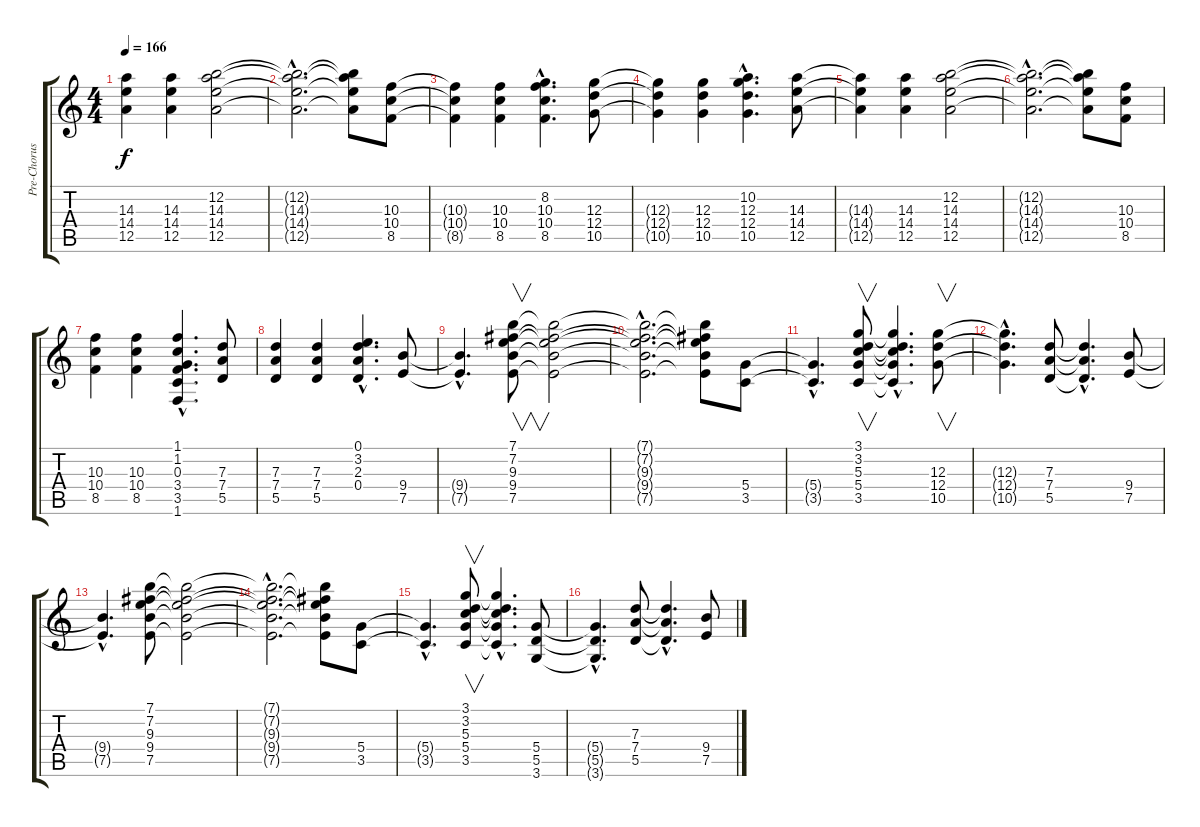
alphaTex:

\track ("Pre-Chorus & Rhythms (ac)" "Pre-Chorus") {instrument acousticguitarnylon}
\staff {score tabs}
\tuning (E4 B3 G3 D3 A2 E2) {hide}
\ts (4 4)
\tempo 166
\clef g2
\ks c
(14.3{t} 14.4{t} 12.5{t}).4{dy f} (14.3 14.4 12.5).4 (12.2 14.3 14.4 12.5).2 |
(12.2{hac t} 14.3{hac t} 14.4{hac t} 12.5{hac t}).2{d} (12.2{t} 14.3{t} 14.4{t} 12.5{t}).8 (10.3 10.4 8.5).8 |
(10.3{t} 10.4{t} 8.5{t}).4 (10.3 10.4 8.5).4 (8.2{hac} 10.3{hac} 10.4{hac} 8.5{hac}).4{d} (12.3 12.4 10.5).8 |
(12.3{t} 12.4{t} 10.5{t}).4 (12.3 12.4 10.5).4 (10.2{hac} 12.3{hac} 12.4{hac} 10.5{hac}).4{d} (14.3 14.4 12.5).8 |
(14.3{t} 14.4{t} 12.5{t}).4 (14.3 14.4 12.5).4 (12.2 14.3 14.4 12.5).2 |
(12.2{hac t} 14.3{hac t} 14.4{hac t} 12.5{hac t}).2{d} (12.2{t} 14.3{t} 14.4{t} 12.5{t}).8 (10.3 10.4 8.5).8 |
(10.3 10.4 8.5).4 (10.3 10.4 8.5).4 (1.1{hac} 1.2{hac} 0.3{hac} 3.4{hac} 3.5{hac} 1.6{hac}).4{d} (7.3 7.4 5.5).8 |
(7.3 7.4 5.5).4 (7.3 7.4 5.5).4 (0.1{hac} 3.2{hac} 2.3{hac} 0.4{hac}).4{d} (9.4 7.5).8 |
(9.4{hac t} 7.5{hac t}).4{d} (7.1 7.2 9.3 9.4 7.5).8{v} (7.1{t} 7.2{t} 9.3{t} 9.4{t} 7.5{t}).2 |
(7.1{hac t} 7.2{hac t} 9.3{hac t} 9.4{hac t} 7.5{hac t}).2{d} (7.1{t} 7.2{t} 9.3{t} 9.4{t} 7.5{t}).8 (5.4 3.5).8 |
(5.4{hac t} 3.5{hac t}).4{d} (3.1 3.2 5.3 5.4 3.5).8{v} (3.1{hac t} 3.2{hac t} 5.3{hac t} 5.4{hac t} 3.5{hac t}).4{d} (12.3 12.4 10.5).8{v} |
(12.3{hac t} 12.4{hac t} 10.5{hac t}).4{d} (7.3 7.4 5.5).8 (7.3{hac t} 7.4{hac t} 5.5{hac t}).4{d} (9.4 7.5).8 |
(9.4{hac t} 7.5{hac t}).4{d} (7.1 7.2 9.3 9.4 7.5).8 (7.1{t} 7.2{t} 9.3{t} 9.4{t} 7.5{t}).2 |
(7.1{hac t} 7.2{hac t} 9.3{hac t} 9.4{hac t} 7.5{hac t}).2{d} (7.1{t} 7.2{t} 9.3{t} 9.4{t} 7.5{t}).8 (5.4 3.5).8 |
(5.4{hac t} 3.5{hac t}).4{d} (3.1 3.2 5.3 5.4 3.5).8{v} (3.1{hac t} 3.2{hac t} 5.3{hac t} 5.4{hac t} 3.5{hac t}).4{d} (5.4 5.5 3.6).8 |
(5.4{hac t} 5.5{hac t} 3.6{hac t}).4{d} (7.3 7.4 5.5).8 (7.3{hac t} 7.4{hac t} 5.5{hac t}).4{d} (9.4 7.5).8
